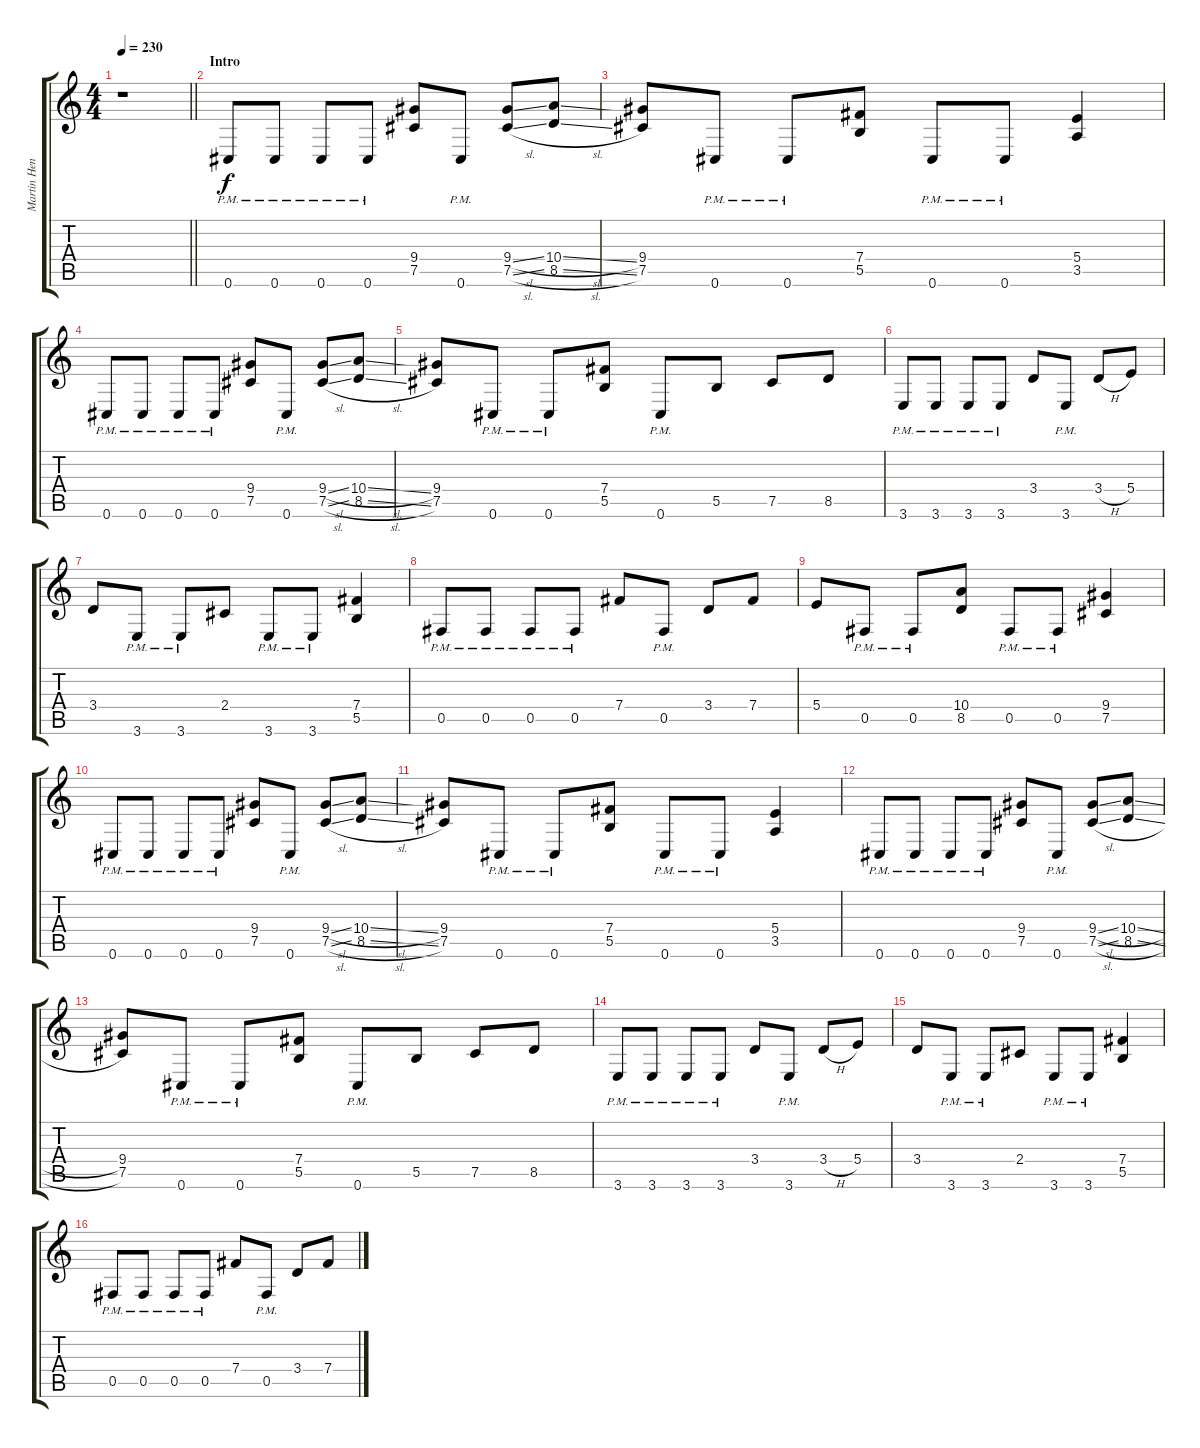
\track ("Martin Henriksson" "Martin Hen") {instrument distortionguitar}
\staff {score tabs}
\tuning (Db4 Ab3 E3 B2 Gb2 Db2) {hide}
\ts (4 4)
\tempo 230
\clef g2
\barLineRight lightlight
\ks c
r.1{dy f instrument distortionguitar} |
\section ("" "Intro")
0.6{pm}.8 0.6{pm}.8 0.6{pm}.8 0.6{pm}.8 (9.4 7.5).8 0.6{pm}.8 (9.4{sl} 7.5{sl}).8 (10.4{sl} 8.5{sl}).8 |
(9.4 7.5).8 0.6{pm}.8 0.6{pm}.8 (7.4 5.5).8 0.6{pm}.8 0.6{pm}.8 (5.4 3.5).4 |
0.6{pm}.8 0.6{pm}.8 0.6{pm}.8 0.6{pm}.8 (9.4 7.5).8 0.6{pm}.8 (9.4{sl} 7.5{sl}).8 (10.4{sl} 8.5{sl}).8 |
(9.4 7.5).8 0.6{pm}.8 0.6{pm}.8 (7.4 5.5).8 0.6{pm}.8 5.5.8 7.5.8 8.5.8 |
3.6{pm}.8 3.6{pm}.8 3.6{pm}.8 3.6{pm}.8 3.4.8 3.6{pm}.8 3.4{h}.8 5.4.8 |
3.4.8 3.6{pm}.8 3.6{pm}.8 2.4.8 3.6{pm}.8 3.6{pm}.8 (7.4 5.5).4 |
0.5{pm}.8 0.5{pm}.8 0.5{pm}.8 0.5{pm}.8 7.4.8 0.5{pm}.8 3.4.8 7.4.8 |
5.4.8 0.5{pm}.8 0.5{pm}.8 (10.4 8.5).8 0.5{pm}.8 0.5{pm}.8 (9.4 7.5).4 |
0.6{pm}.8 0.6{pm}.8 0.6{pm}.8 0.6{pm}.8 (9.4 7.5).8 0.6{pm}.8 (9.4{sl} 7.5{sl}).8 (10.4{sl} 8.5{sl}).8 |
(9.4 7.5).8 0.6{pm}.8 0.6{pm}.8 (7.4 5.5).8 0.6{pm}.8 0.6{pm}.8 (5.4 3.5).4 |
0.6{pm}.8 0.6{pm}.8 0.6{pm}.8 0.6{pm}.8 (9.4 7.5).8 0.6{pm}.8 (9.4{sl} 7.5{sl}).8 (10.4{sl} 8.5{sl}).8 |
(9.4 7.5).8 0.6{pm}.8 0.6{pm}.8 (7.4 5.5).8 0.6{pm}.8 5.5.8 7.5.8 8.5.8 |
3.6{pm}.8 3.6{pm}.8 3.6{pm}.8 3.6{pm}.8 3.4.8 3.6{pm}.8 3.4{h}.8 5.4.8 |
3.4.8 3.6{pm}.8 3.6{pm}.8 2.4.8 3.6{pm}.8 3.6{pm}.8 (7.4 5.5).4 |
0.5{pm}.8 0.5{pm}.8 0.5{pm}.8 0.5{pm}.8 7.4.8 0.5{pm}.8 3.4.8 7.4.8
